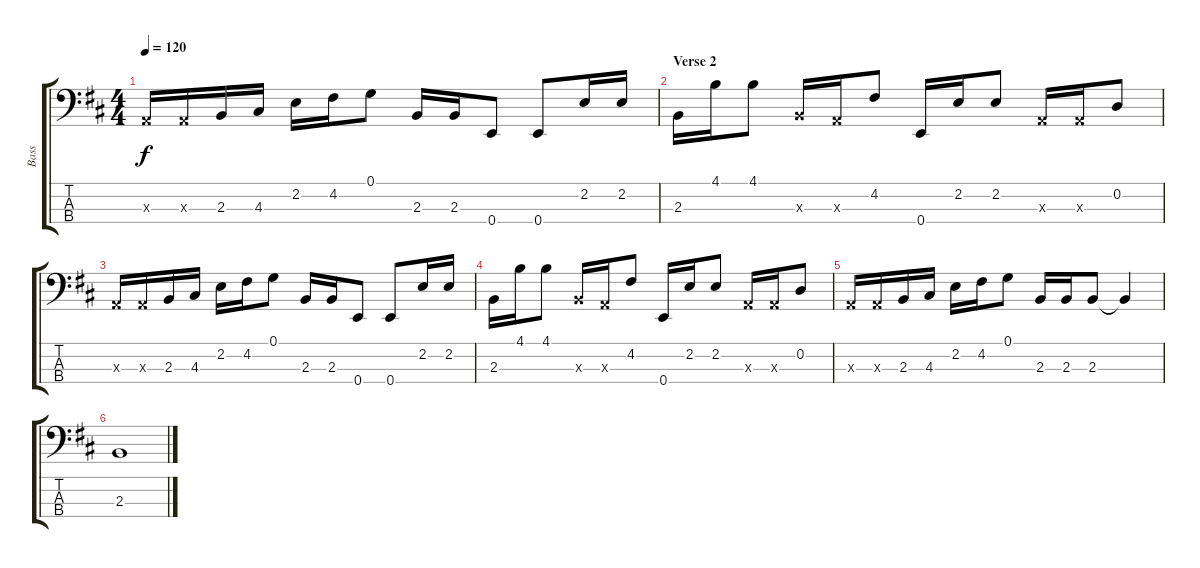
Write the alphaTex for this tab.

\track ("Bass" "Bass") {instrument slapbass1}
\staff {score tabs}
\tuning (G2 D2 A1 E1) {hide}
\ts (4 4)
\tempo 120
\clef f4
\ks d
0.3{x}.16{dy f} 0.3{x}.16 2.3.16 4.3.16 2.2.16 4.2.16 0.1.8 2.3.16 2.3.16 0.4.8 0.4.8 2.2.16 2.2.16 |
\section ("" "Verse 2")
2.3.16 4.1.16 4.1.8 2.3{x}.16 0.3{x}.16 4.2.8 0.4.16 2.2.16 2.2.8 0.3{x}.16 0.3{x}.16 0.2.8 |
0.3{x}.16 0.3{x}.16 2.3.16 4.3.16 2.2.16 4.2.16 0.1.8 2.3.16 2.3.16 0.4.8 0.4.8 2.2.16 2.2.16 |
2.3.16 4.1.16 4.1.8 2.3{x}.16 0.3{x}.16 4.2.8 0.4.16 2.2.16 2.2.8 0.3{x}.16 0.3{x}.16 0.2.8 |
0.3{x}.16 0.3{x}.16 2.3.16 4.3.16 2.2.16 4.2.16 0.1.8 2.3.16 2.3.16 2.3.8 2.3{t}.4 |
2.3.1
